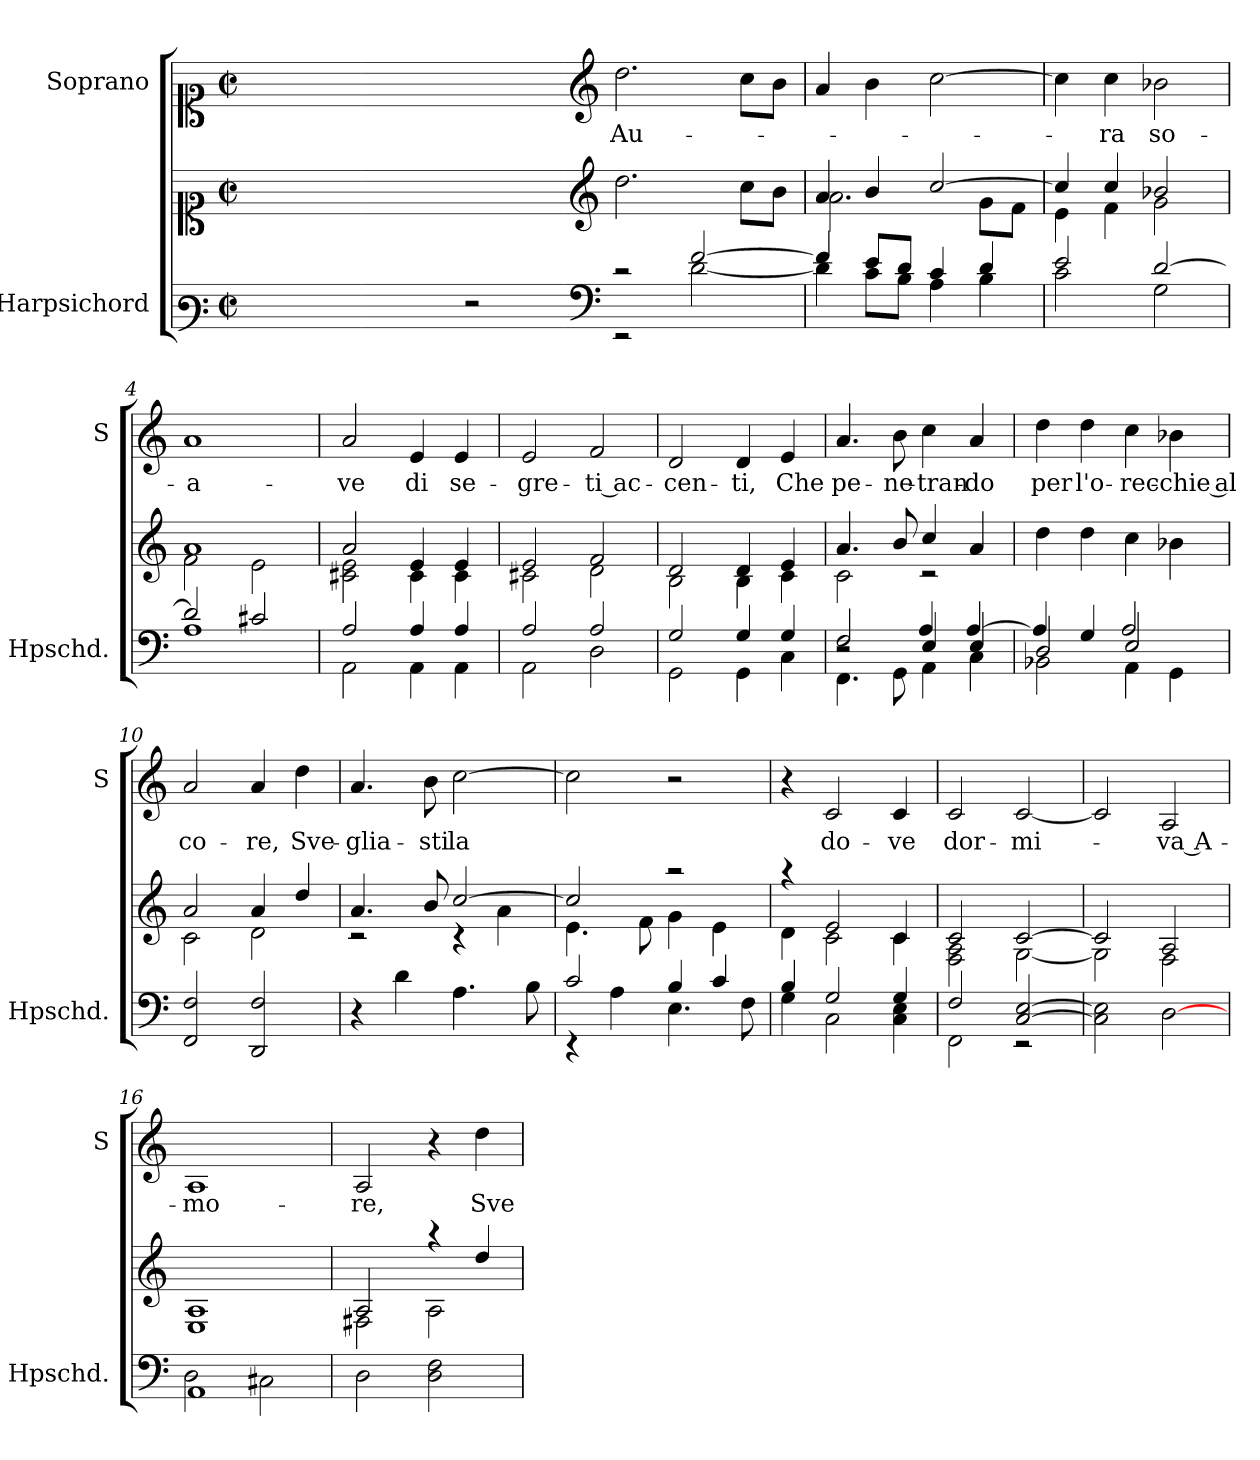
**kern	**kern	**kern	**text
*part2	*part2	*part1	*part1
*staff3	*staff2	*staff1	*staff1
*I"Harpsichord	*	*I"Soprano	*
*I'Hpschd.	*	*I'S	*
*clefF3	*clefC1	*clefC1	*
*k[]	*k[]	*k[]	*
*C:	*C:	*C:	*
*M2/2	*M2/2	*M2/2	*
*met(c|)	*met(c|)	*met(c|)	*
=	=	=	=
1ryy	1ryy	1ryy	.
=1X-	=1X-	=1X-	=1X-
4ryy	4ryy	4ryy	.
4ryy	4ryy	4ryy	.
2r	4ryy	4ryy	.
.	4ryy	4ryy	.
=1-	=1-	=1-	=1-
*clefF4	*clefG2	*clefG2	*
*^	*	*	*
!	!	!	!	!LO:LY:b
2rc	2rEE	2.dd\	2.dd\	Au-
[>2f/	[<2d\	.	.	.
.	.	8cc\L	8cc\L	.
.	.	8b\J	8b\J	.
=2	=2	=2	=2	=2
*	*	*^	*	*
4f/]	4d\]	4a/	2.a\	4a/	.
8e/L	8c\L	4b/	.	4b\	.
8d/J	8B\J	.	.	.	.
4c/	4A\	[>2cc/	.	[2cc\	.
4d/	4B\	.	8g\L	.	.
.	.	.	8f\J	.	.
=3	=3	=3	=3	=3	=3
2e/	2c\	4cc/]	4e\	4cc\]	.
!	!	!	!	!	!LO:LY:b
.	.	4cc/	4f\	4cc\	-ra
!	!	!	!	!	!LO:LY:b
[>2d/	2G\	2b-X/	2g\	2b-X\	so-
=4	=4	=4	=4	=4	=4
!	!	!	!	!	!LO:LY:b
2d/]	1A	1a	2f\	1a	-a-
2c#X/	.	.	2e\	.	.
=5	=5	=5	=5	=5	=5
!	!	!	!	!	!LO:LY:b
2A/	2AA\	2a/	2c#X\ 2e\	2a/	-ve
!	!	!	!	!	!LO:LY:b
4A/	4AA\	4e/	4c#\	4e/	di
!	!	!	!	!	!LO:LY:b
4A/	4AA\	4e/	4c#\	4e/	se-
!!LO:LB:g=z
=6	=6	=6	=6	=6	=6
!	!	!	!	!	!LO:LY:b
2A/	2AA\	2e/	2c#X\	2e/	-gre-
!	!	!	!	!	!LO:LY:b
2A/	2D\	2f/	2d\	2f/	-ti ac-
=7	=7	=7	=7	=7	=7
!	!	!	!	!	!LO:LY:b
2G/	2GG\	2d/	2B\	2d/	-cen-
!	!	!	!	!	!LO:LY:b
4G/	4GG\	4d/	4B\	4d/	-ti,
!	!	!	!	!	!LO:LY:b
4G/	4C\	4e/	4c\	4e/	Che
=8	=8	=8	=8	=8	=8
*	*^	*	*	*	*
!	!	!	!	!	!	!LO:LY:b
2F/	4.FF\	2r	4.a/	2c\	4.a/	pe-
!	!	!	!	!	!	!LO:LY:b
.	8GG\	.	8b/	.	8b\	-ne-
!	!	!	!	!	!	!LO:LY:b
4E/	4AA\	4A/	4cc/	2rc	4cc\	-tran-
!	!	!	!	!	!	!LO:LY:b
4E/	4C\	[4A/	4a/	.	4a/	-do
*	*	*	*v	*v	*	*
=9	=9	=9	=9	=9	=9
!	!	!	!	!	!LO:LY:b
2D/	2BB-X\	4A/]	4dd\	4dd\	per
!	!	!	!	!	!LO:LY:b
.	.	4G/	4dd\	4dd\	l'o-
!	!	!	!	!	!LO:LY:b
2E/	4AA\	2A/	4cc\	4cc\	-rec-
!	!	!	!	!	!LO:LY:b
.	4GG\	.	4b-X\	4b-X\	-chie al
*	*v	*v	*	*	*
=10	=10	=10	=10	=10
*	*	*^	*	*
!	!	!	!	!	!LO:LY:b
*v	*v	*	*	*	*
2FF/ 2F/	2a/	2c\	2a/	co-
!	!	!	!	!LO:LY:b
2DD/ 2F/	4a/	2d\	4a/	-re,
!	!	!	!	!LO:LY:b
.	4dd/	.	4dd\	Sve-
=11	=11	=11	=11	=11
!	!	!	!	!LO:LY:b
4r	4.a/	2rc	4.a/	-glia-
4d\	.	.	.	.
!	!	!	!	!LO:LY:b
.	8b/	.	8b\	-sti
!	!	!	!	!LO:LY:b
4.A\	[>2cc/	4rc	[2cc\	la
.	.	4a\	.	.
8B\	.	.	.	.
!!LO:LB:g=z
=12	=12	=12	=12	=12
*^	*	*	*	*
2c/	4rEE	2cc/]	4.e\	2cc\]	.
.	4A\	.	.	.	.
.	.	.	8f\	.	.
4B/	4.E\	2raa	4g\	2r	.
4c/	.	.	4e\	.	.
.	8F\	.	.	.	.
=13	=13	=13	=13	=13	=13
4B/	4G\	4raa	4d\	4r	.
!	!	!	!	!	!LO:LY:b
2G/	2C\	2e/	2c\	2c/	do-
!	!	!	!	!	!LO:LY:b
4G/	4C\ 4E\	4c/	4c\	4c/	-ve
=14	=14	=14	=14	=14	=14
!	!	!	!	!	!LO:LY:b
2F/	2FF\	2c/	2F\ 2A\	2c/	dor-
!	!	!	!	!	!LO:LY:b
[>2C/ [>2E/	2rEE	[>2c/	[<2G\	[2c/	-mi-
*v	*v	*	*	*	*
=15	=15	=15	=15	=15
2C\] 2E\]	2c/]	2G\]	2c/]	.
!	!	!	!	!LO:LY:b
[2D\	2A/	2F\	2A/	-va A-
=16	=16	=16	=16	=16
*^	*	*	*	*
!	!	!	!	!	!LO:LY:b
1AA	2D\	1A	1E	1A	-mo-
.	2C#X\	.	.	.	.
=17	=17	=17	=17	=17	=17
!	!	!	!	!	!LO:LY:b
*v	*v	*	*	*	*
2D\	2A/	2F#X\	2A/	-re,
2D\ 2F\	4raa	2A\	4r	.
!	!	!	!	!LO:LY:b
.	4dd/	.	4dd\	Sve-
*	*v	*v	*	*
=	=	=	=
*-	*-	*-	*-
